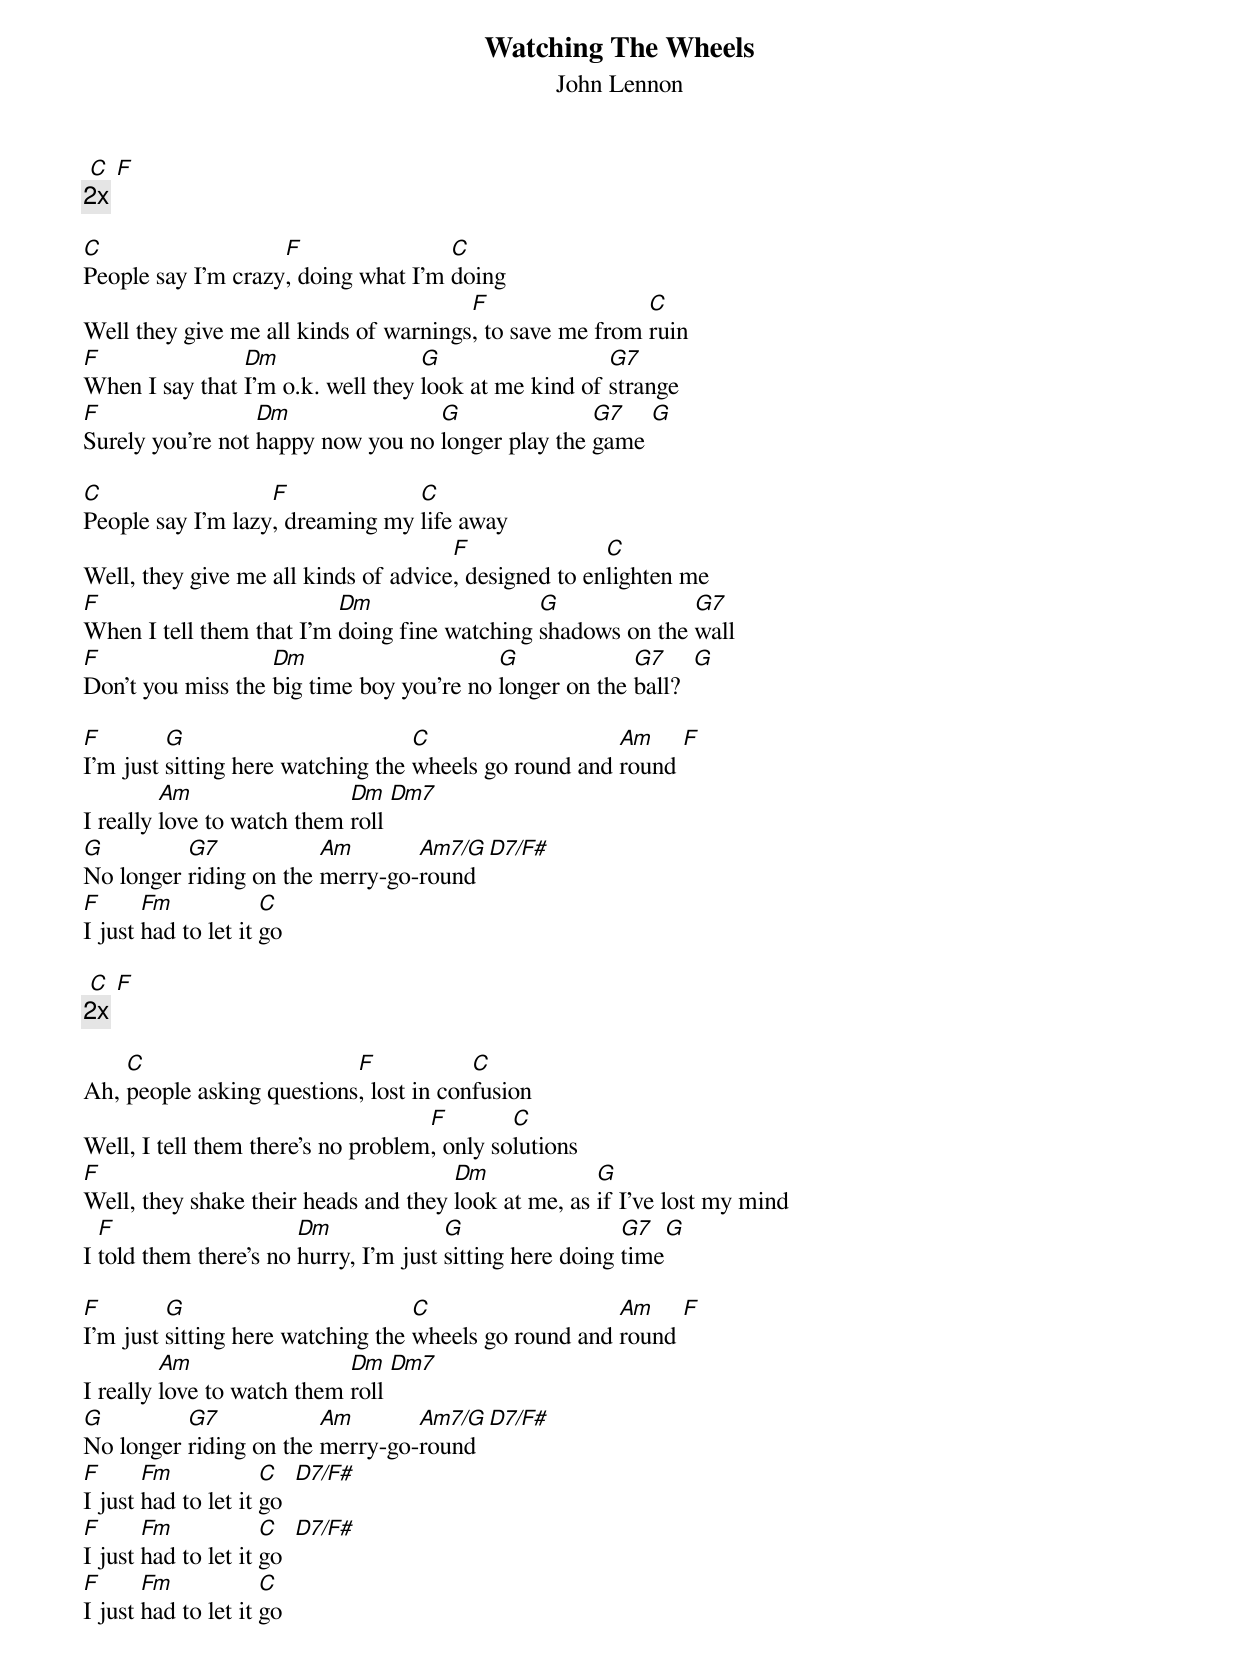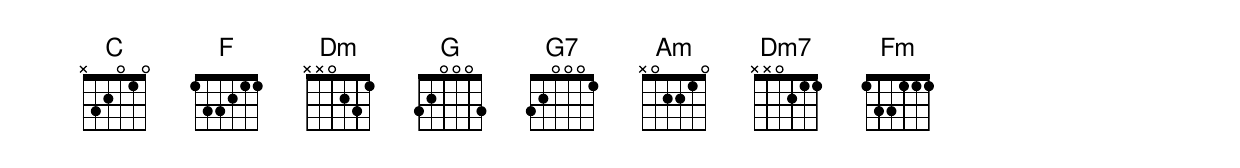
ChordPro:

{title: Watching The Wheels}
{subtitle: John Lennon}

 [C] [F]
{c:2x}

[C]People say I'm crazy[F], doing what I'm [C]doing
Well they give me all kinds of warnings[F], to save me from [C]ruin
[F]When I say that [Dm]I'm o.k. well they [G]look at me kind of [G7]strange
[F]Surely you're not [Dm]happy now you no [G]longer play the [G7]game [G]

[C]People say I'm lazy[F], dreaming my [C]life away
Well, they give me all kinds of advice[F], designed to en[C]lighten me
[F]When I tell them that I'm [Dm]doing fine watching [G]shadows on the [G7]wall
[F]Don't you miss the [Dm]big time boy you're no [G]longer on the [G7]ball?  [G]

[F]I'm just [G]sitting here watching the [C]wheels go round and [Am]round [F]
I really [Am]love to watch them [Dm]roll [Dm7]
[G]No longer [G7]riding on the [Am]merry-go-[Am7/G]round [D7/F#]
[F]I just [Fm]had to let it [C]go

 [C] [F]
{c:2x}

Ah, [C]people asking questions[F], lost in con[C]fusion
Well, I tell them there's no problem[F], only so[C]lutions
[F]Well, they shake their heads and they [Dm]look at me, as [G]if I've lost my mind
I [F]told them there's no [Dm]hurry, I'm just [G]sitting here doing [G7]time[G]

[F]I'm just [G]sitting here watching the [C]wheels go round and [Am]round [F]
I really [Am]love to watch them [Dm]roll [Dm7]
[G]No longer [G7]riding on the [Am]merry-go-[Am7/G]round [D7/F#]
[F]I just [Fm]had to let it [C]go  [D7/F#]
[F]I just [Fm]had to let it [C]go  [D7/F#]
[F]I just [Fm]had to let it [C]go
